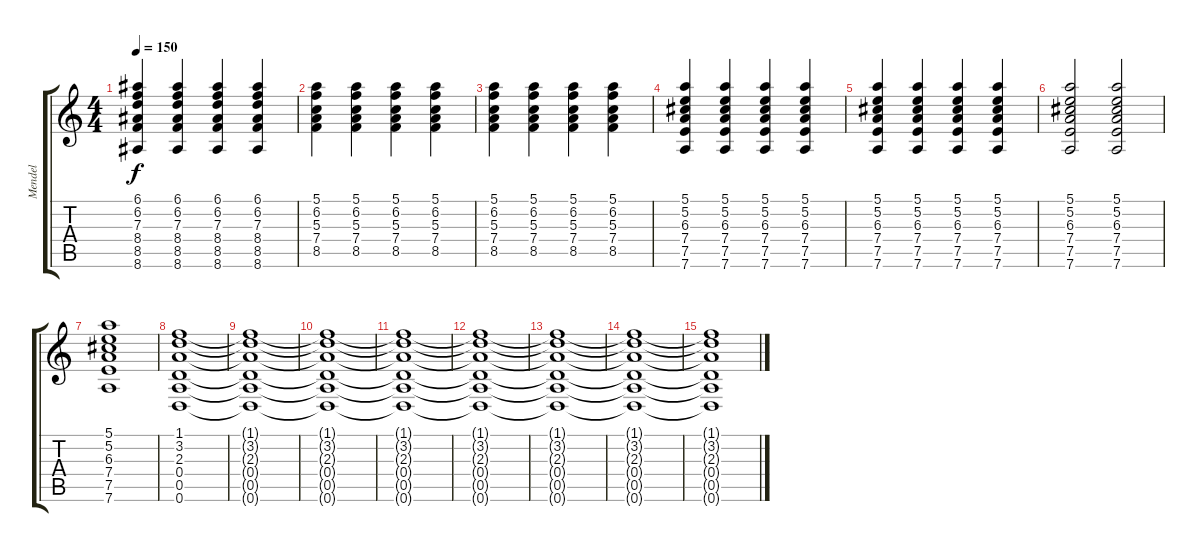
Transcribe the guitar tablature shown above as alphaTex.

\track ("Mendel" "Mendel") {instrument overdrivenguitar}
\staff {score tabs}
\tuning (E4 B3 G3 D3 A2 D2) {hide}
\ts (4 4)
\tempo 150
\clef g2
\ks c
(6.1 6.2 7.3 8.4 8.5 8.6).4{dy f} (6.1 6.2 7.3 8.4 8.5 8.6).4 (6.1 6.2 7.3 8.4 8.5 8.6).4 (6.1 6.2 7.3 8.4 8.5 8.6).4 |
(5.1 6.2 5.3 7.4 8.5).4 (5.1 6.2 5.3 7.4 8.5).4 (5.1 6.2 5.3 7.4 8.5).4 (5.1 6.2 5.3 7.4 8.5).4 |
(5.1 6.2 5.3 7.4 8.5).4 (5.1 6.2 5.3 7.4 8.5).4 (5.1 6.2 5.3 7.4 8.5).4 (5.1 6.2 5.3 7.4 8.5).4 |
(5.1 5.2 6.3 7.4 7.5 7.6).4 (5.1 5.2 6.3 7.4 7.5 7.6).4 (5.1 5.2 6.3 7.4 7.5 7.6).4 (5.1 5.2 6.3 7.4 7.5 7.6).4 |
(5.1 5.2 6.3 7.4 7.5 7.6).4 (5.1 5.2 6.3 7.4 7.5 7.6).4 (5.1 5.2 6.3 7.4 7.5 7.6).4 (5.1 5.2 6.3 7.4 7.5 7.6).4 |
(5.1 5.2 6.3 7.4 7.5 7.6).2 (5.1 5.2 6.3 7.4 7.5 7.6).2 |
(5.1 5.2 6.3 7.4 7.5 7.6).1 |
(1.1 3.2 2.3 0.4 0.5 0.6).1 |
(1.1{t} 3.2{t} 2.3{t} 0.4{t} 0.5{t} 0.6{t}).1 |
(1.1{t} 3.2{t} 2.3{t} 0.4{t} 0.5{t} 0.6{t}).1 |
(1.1{t} 3.2{t} 2.3{t} 0.4{t} 0.5{t} 0.6{t}).1 |
(1.1{t} 3.2{t} 2.3{t} 0.4{t} 0.5{t} 0.6{t}).1 |
(1.1{t} 3.2{t} 2.3{t} 0.4{t} 0.5{t} 0.6{t}).1 |
(1.1{t} 3.2{t} 2.3{t} 0.4{t} 0.5{t} 0.6{t}).1 |
(1.1{t} 3.2{t} 2.3{t} 0.4{t} 0.5{t} 0.6{t}).1
